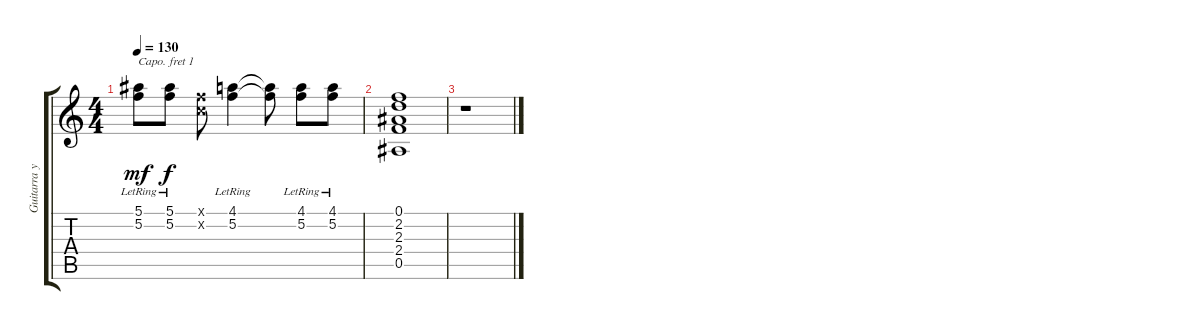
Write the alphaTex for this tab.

\track ("Guitarra y Rellenos" "Guitarra y") {instrument electricguitarmuted}
\staff {score tabs}
\capo 1
\tuning (E4 B3 G3 D3 A2 E2) {hide}
\ts (4 4)
\tempo 130
\clef g2
\ks c
(5.1{lr} 5.2{lr}).8{dy mf} (5.1{lr} 5.2{lr}).8{dy f} (0.1{x} 0.2{x}).8 (4.1{lr} 5.2{lr}).4 (4.1{t} 5.2{t}).8 (4.1{lr} 5.2{lr}).8 (4.1{lr} 5.2{lr}).8 |
(0.1 2.2 2.3 2.4 0.5).1 |
r.1
